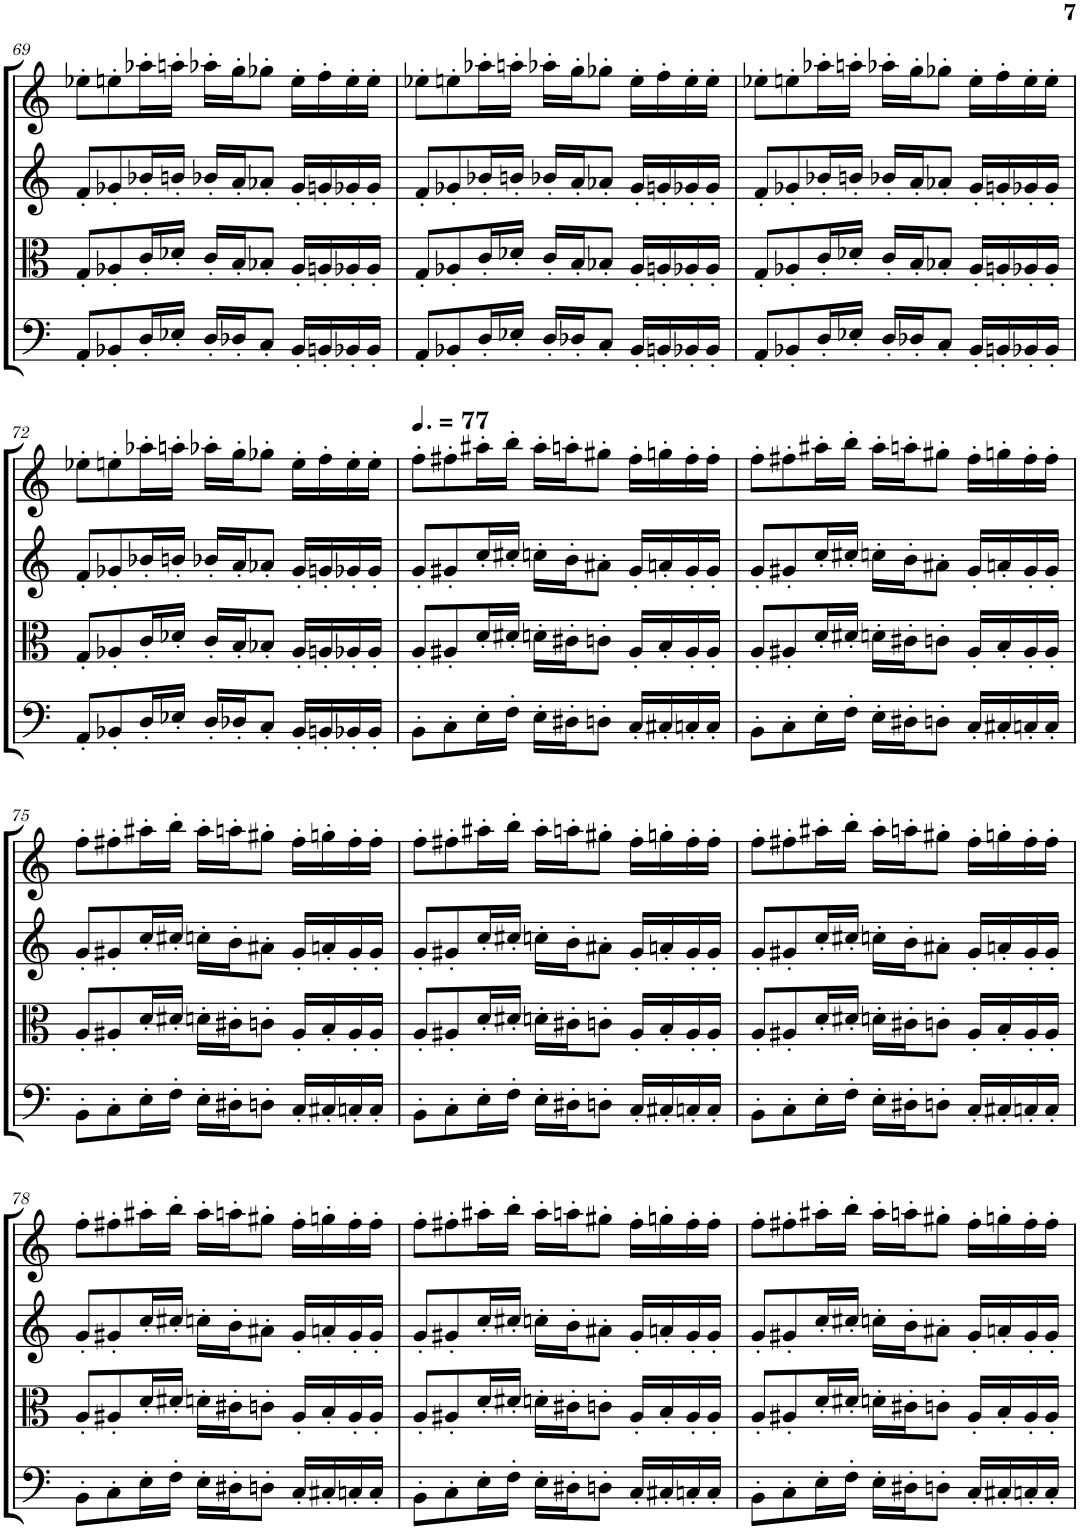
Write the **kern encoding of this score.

**kern	**kern	**kern	**kern
*part4	*part3	*part2	*part1
*staff4	*staff3	*staff2	*staff1
*I"Violoncello	*I"Viola	*I"Violin II	*I"Violin I
*I'Vc	*I'Vla	*I'Vln	*I'Vln
!!LO:PB:g=z
*clefF4	*clefC3	*clefG2	*clefG2
*k[]	*k[]	*k[]	*k[]
*M7/8	*M7/8	*M7/8	*M7/8
=69	=69	=69	=69
8AA'/L	8G'/L	8f'/L	8ee-X'\L
8BB-X'/	8A-X'/	8g-X'/	8een'\
16D'/L	16c'/L	16b-X'/L	16aa-X'\L
16E-X'/JJ	16d-X'/JJ	16bn'/JJ	16aan'\JJ
16D'/LL	16c'/LL	16b-X'/LL	16aa-X'\LL
16D-X'/J	16B'/J	16a'/J	16gg'\J
8C'/J	8B-X'/J	8a-X'/J	8gg-X'\J
16BB-'/LL	16A-'/LL	16g-'/LL	16ee'\LL
16BBn'/	16An'/	16gn'/	16ff'\
16BB-X'/	16A-X'/	16g-X'/	16ee'\
16BB-'/JJ	16A-'/JJ	16g-'/JJ	16ee'\JJ
=70	=70	=70	=70
8AA'/L	8G'/L	8f'/L	8ee-X'\L
8BB-X'/	8A-X'/	8g-X'/	8een'\
16D'/L	16c'/L	16b-X'/L	16aa-X'\L
16E-X'/JJ	16d-X'/JJ	16bn'/JJ	16aan'\JJ
16D'/LL	16c'/LL	16b-X'/LL	16aa-X'\LL
16D-X'/J	16B'/J	16a'/J	16gg'\J
8C'/J	8B-X'/J	8a-X'/J	8gg-X'\J
16BB-'/LL	16A-'/LL	16g-'/LL	16ee'\LL
16BBn'/	16An'/	16gn'/	16ff'\
16BB-X'/	16A-X'/	16g-X'/	16ee'\
16BB-'/JJ	16A-'/JJ	16g-'/JJ	16ee'\JJ
=71	=71	=71	=71
8AA'/L	8G'/L	8f'/L	8ee-X'\L
8BB-X'/	8A-X'/	8g-X'/	8een'\
16D'/L	16c'/L	16b-X'/L	16aa-X'\L
16E-X'/JJ	16d-X'/JJ	16bn'/JJ	16aan'\JJ
16D'/LL	16c'/LL	16b-X'/LL	16aa-X'\LL
16D-X'/J	16B'/J	16a'/J	16gg'\J
8C'/J	8B-X'/J	8a-X'/J	8gg-X'\J
16BB-'/LL	16A-'/LL	16g-'/LL	16ee'\LL
16BBn'/	16An'/	16gn'/	16ff'\
16BB-X'/	16A-X'/	16g-X'/	16ee'\
16BB-'/JJ	16A-'/JJ	16g-'/JJ	16ee'\JJ
!!LO:LB:g=z
=72	=72	=72	=72
8AA'/L	8G'/L	8f'/L	8ee-X'\L
8BB-X'/	8A-X'/	8g-X'/	8een'\
16D'/L	16c'/L	16b-X'/L	16aa-X'\L
16E-X'/JJ	16d-X'/JJ	16bn'/JJ	16aan'\JJ
16D'/LL	16c'/LL	16b-X'/LL	16aa-X'\LL
16D-X'/J	16B'/J	16a'/J	16gg'\J
8C'/J	8B-X'/J	8a-X'/J	8gg-X'\J
16BB-'/LL	16A-'/LL	16g-'/LL	16ee'\LL
16BBn'/	16An'/	16gn'/	16ff'\
16BB-X'/	16A-X'/	16g-X'/	16ee'\
16BB-'/JJ	16A-'/JJ	16g-'/JJ	16ee'\JJ
=73	=73	=73	=73
*	*	*	*MM115
8BB'\L	8A'/L	8g'/L	8ff'\L
8C'\	8A#X'/	8g#X'/	8ff#X'\
16E'\L	16d'/L	16cc'/L	16aa#X'\L
16F'\JJ	16d#X'/JJ	16cc#X'/JJ	16bb'\JJ
16E'\LL	16dn'\LL	16ccn'\LL	16aa#'\LL
16D#X'\J	16c#X'\J	16b'\J	16aan'\J
8Dn'\J	8cn'\J	8a#X'\J	8gg#X'\J
16C'/LL	16A#'/LL	16g#'/LL	16ff#'\LL
16C#X'/	16B'/	16an'/	16ggn'\
16Cn'/	16A#'/	16g#'/	16ff#'\
16C'/JJ	16A#'/JJ	16g#'/JJ	16ff#'\JJ
=74	=74	=74	=74
8BB'\L	8A'/L	8g'/L	8ff'\L
8C'\	8A#X'/	8g#X'/	8ff#X'\
16E'\L	16d'/L	16cc'/L	16aa#X'\L
16F'\JJ	16d#X'/JJ	16cc#X'/JJ	16bb'\JJ
16E'\LL	16dn'\LL	16ccn'\LL	16aa#'\LL
16D#X'\J	16c#X'\J	16b'\J	16aan'\J
8Dn'\J	8cn'\J	8a#X'\J	8gg#X'\J
16C'/LL	16A#'/LL	16g#'/LL	16ff#'\LL
16C#X'/	16B'/	16an'/	16ggn'\
16Cn'/	16A#'/	16g#'/	16ff#'\
16C'/JJ	16A#'/JJ	16g#'/JJ	16ff#'\JJ
!!LO:LB:g=z
=75	=75	=75	=75
8BB'\L	8A'/L	8g'/L	8ff'\L
8C'\	8A#X'/	8g#X'/	8ff#X'\
16E'\L	16d'/L	16cc'/L	16aa#X'\L
16F'\JJ	16d#X'/JJ	16cc#X'/JJ	16bb'\JJ
16E'\LL	16dn'\LL	16ccn'\LL	16aa#'\LL
16D#X'\J	16c#X'\J	16b'\J	16aan'\J
8Dn'\J	8cn'\J	8a#X'\J	8gg#X'\J
16C'/LL	16A#'/LL	16g#'/LL	16ff#'\LL
16C#X'/	16B'/	16an'/	16ggn'\
16Cn'/	16A#'/	16g#'/	16ff#'\
16C'/JJ	16A#'/JJ	16g#'/JJ	16ff#'\JJ
=76	=76	=76	=76
8BB'\L	8A'/L	8g'/L	8ff'\L
8C'\	8A#X'/	8g#X'/	8ff#X'\
16E'\L	16d'/L	16cc'/L	16aa#X'\L
16F'\JJ	16d#X'/JJ	16cc#X'/JJ	16bb'\JJ
16E'\LL	16dn'\LL	16ccn'\LL	16aa#'\LL
16D#X'\J	16c#X'\J	16b'\J	16aan'\J
8Dn'\J	8cn'\J	8a#X'\J	8gg#X'\J
16C'/LL	16A#'/LL	16g#'/LL	16ff#'\LL
16C#X'/	16B'/	16an'/	16ggn'\
16Cn'/	16A#'/	16g#'/	16ff#'\
16C'/JJ	16A#'/JJ	16g#'/JJ	16ff#'\JJ
=77	=77	=77	=77
8BB'\L	8A'/L	8g'/L	8ff'\L
8C'\	8A#X'/	8g#X'/	8ff#X'\
16E'\L	16d'/L	16cc'/L	16aa#X'\L
16F'\JJ	16d#X'/JJ	16cc#X'/JJ	16bb'\JJ
16E'\LL	16dn'\LL	16ccn'\LL	16aa#'\LL
16D#X'\J	16c#X'\J	16b'\J	16aan'\J
8Dn'\J	8cn'\J	8a#X'\J	8gg#X'\J
16C'/LL	16A#'/LL	16g#'/LL	16ff#'\LL
16C#X'/	16B'/	16an'/	16ggn'\
16Cn'/	16A#'/	16g#'/	16ff#'\
16C'/JJ	16A#'/JJ	16g#'/JJ	16ff#'\JJ
!!LO:LB:g=z
=78	=78	=78	=78
8BB'\L	8A'/L	8g'/L	8ff'\L
8C'\	8A#X'/	8g#X'/	8ff#X'\
16E'\L	16d'/L	16cc'/L	16aa#X'\L
16F'\JJ	16d#X'/JJ	16cc#X'/JJ	16bb'\JJ
16E'\LL	16dn'\LL	16ccn'\LL	16aa#'\LL
16D#X'\J	16c#X'\J	16b'\J	16aan'\J
8Dn'\J	8cn'\J	8a#X'\J	8gg#X'\J
16C'/LL	16A#'/LL	16g#'/LL	16ff#'\LL
16C#X'/	16B'/	16an'/	16ggn'\
16Cn'/	16A#'/	16g#'/	16ff#'\
16C'/JJ	16A#'/JJ	16g#'/JJ	16ff#'\JJ
=79	=79	=79	=79
8BB'\L	8A'/L	8g'/L	8ff'\L
8C'\	8A#X'/	8g#X'/	8ff#X'\
16E'\L	16d'/L	16cc'/L	16aa#X'\L
16F'\JJ	16d#X'/JJ	16cc#X'/JJ	16bb'\JJ
16E'\LL	16dn'\LL	16ccn'\LL	16aa#'\LL
16D#X'\J	16c#X'\J	16b'\J	16aan'\J
8Dn'\J	8cn'\J	8a#X'\J	8gg#X'\J
16C'/LL	16A#'/LL	16g#'/LL	16ff#'\LL
16C#X'/	16B'/	16an'/	16ggn'\
16Cn'/	16A#'/	16g#'/	16ff#'\
16C'/JJ	16A#'/JJ	16g#'/JJ	16ff#'\JJ
=80	=80	=80	=80
8BB'\L	8A'/L	8g'/L	8ff'\L
8C'\	8A#X'/	8g#X'/	8ff#X'\
16E'\L	16d'/L	16cc'/L	16aa#X'\L
16F'\JJ	16d#X'/JJ	16cc#X'/JJ	16bb'\JJ
16E'\LL	16dn'\LL	16ccn'\LL	16aa#'\LL
16D#X'\J	16c#X'\J	16b'\J	16aan'\J
8Dn'\J	8cn'\J	8a#X'\J	8gg#X'\J
16C'/LL	16A#'/LL	16g#'/LL	16ff#'\LL
16C#X'/	16B'/	16an'/	16ggn'\
16Cn'/	16A#'/	16g#'/	16ff#'\
16C'/JJ	16A#'/JJ	16g#'/JJ	16ff#'\JJ
=	=	=	=
*-	*-	*-	*-
